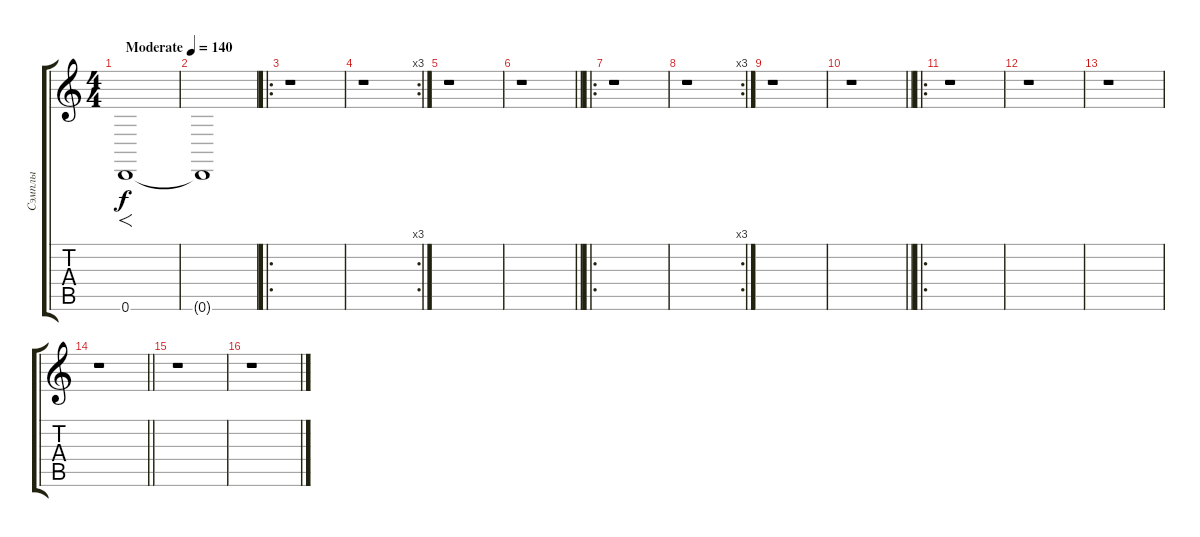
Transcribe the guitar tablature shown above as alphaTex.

\track ("Сэмплы" "Сэмплы") {instrument stringensemble1}
\staff {score tabs}
\tuning (E4 B3 G3 D3 A2 D2) {hide}
\ts (4 4)
\tempo (140 "Moderate")
\clef g2
\ks c
0.6.1{f dy f instrument stringensemble1} |
0.6{t}.1 |
\ro
r.1 |
\rc 3
r.1 |
r.1 |
\barLineRight lightlight
r.1 |
\ro
r.1 |
\rc 3
r.1 |
r.1 |
\barLineRight lightlight
r.1 |
\ro
r.1 |
r.1 |
r.1 |
\barLineRight lightlight
r.1 |
r.1 |
r.1
